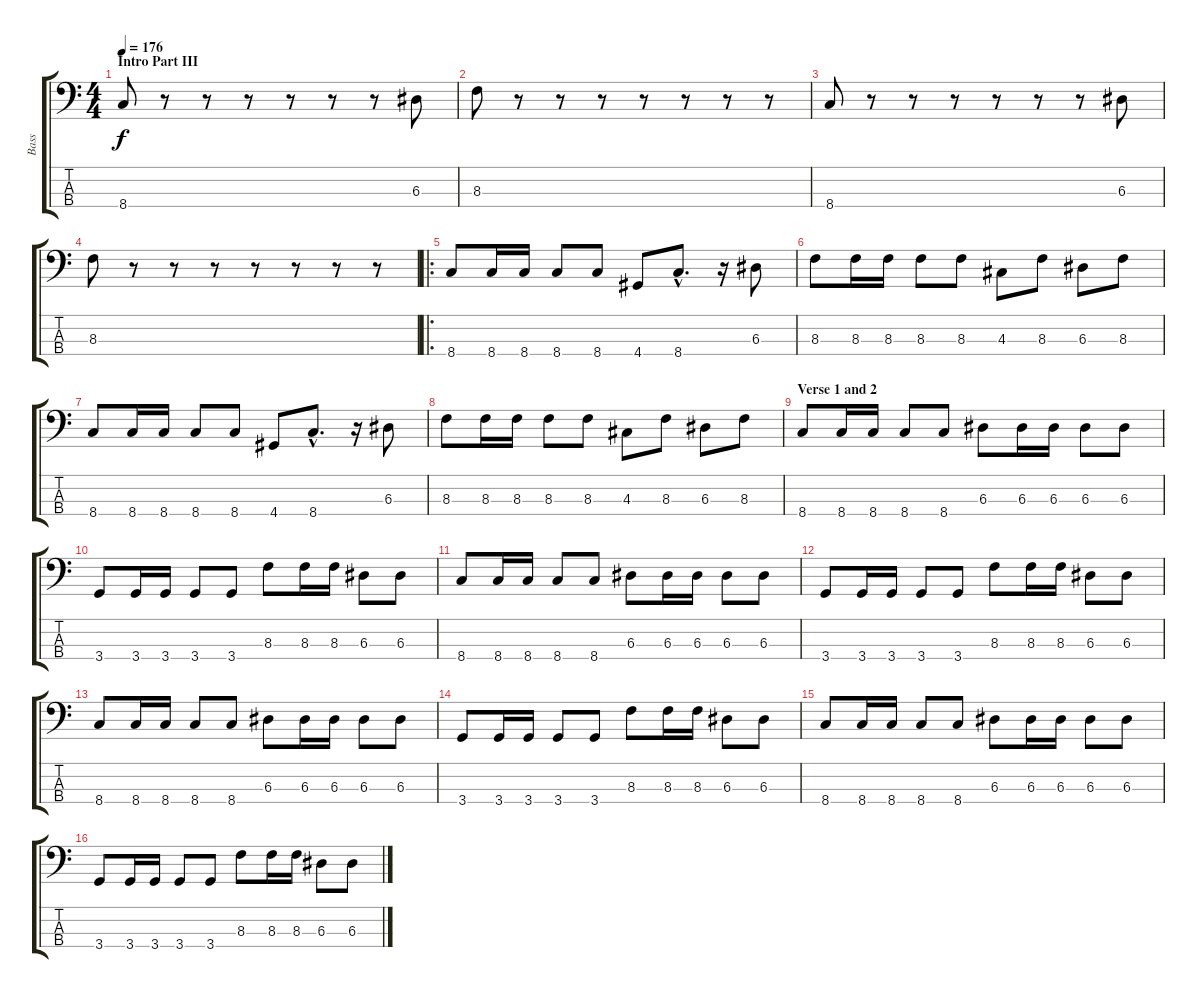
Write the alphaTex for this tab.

\track ("Bass" "Bass") {instrument electricbasspick}
\staff {score tabs}
\tuning (G2 D2 A1 E1) {hide}
\ts (4 4)
\section ("" "Intro Part III")
\tempo 176
\clef f4
\ks c
8.4.8{dy f} r.8 r.8 r.8 r.8 r.8 r.8 6.3.8 |
8.3.8 r.8 r.8 r.8 r.8 r.8 r.8 r.8 |
8.4.8 r.8 r.8 r.8 r.8 r.8 r.8 6.3.8 |
8.3.8 r.8 r.8 r.8 r.8 r.8 r.8 r.8 |
\ro
8.4.8 8.4.16 8.4.16 8.4.8 8.4.8 4.4.8 8.4{hac}.8{d} r.16 6.3.8 |
8.3.8 8.3.16 8.3.16 8.3.8 8.3.8 4.3.8 8.3.8 6.3.8 8.3.8 |
8.4.8 8.4.16 8.4.16 8.4.8 8.4.8 4.4.8 8.4{hac}.8{d} r.16 6.3.8 |
8.3.8 8.3.16 8.3.16 8.3.8 8.3.8 4.3.8 8.3.8 6.3.8 8.3.8 |
\section ("" "Verse 1 and 2")
8.4.8 8.4.16 8.4.16 8.4.8 8.4.8 6.3.8 6.3.16 6.3.16 6.3.8 6.3.8 |
3.4.8 3.4.16 3.4.16 3.4.8 3.4.8 8.3.8 8.3.16 8.3.16 6.3.8 6.3.8 |
8.4.8 8.4.16 8.4.16 8.4.8 8.4.8 6.3.8 6.3.16 6.3.16 6.3.8 6.3.8 |
3.4.8 3.4.16 3.4.16 3.4.8 3.4.8 8.3.8 8.3.16 8.3.16 6.3.8 6.3.8 |
8.4.8 8.4.16 8.4.16 8.4.8 8.4.8 6.3.8 6.3.16 6.3.16 6.3.8 6.3.8 |
3.4.8 3.4.16 3.4.16 3.4.8 3.4.8 8.3.8 8.3.16 8.3.16 6.3.8 6.3.8 |
8.4.8 8.4.16 8.4.16 8.4.8 8.4.8 6.3.8 6.3.16 6.3.16 6.3.8 6.3.8 |
3.4.8 3.4.16 3.4.16 3.4.8 3.4.8 8.3.8 8.3.16 8.3.16 6.3.8 6.3.8
